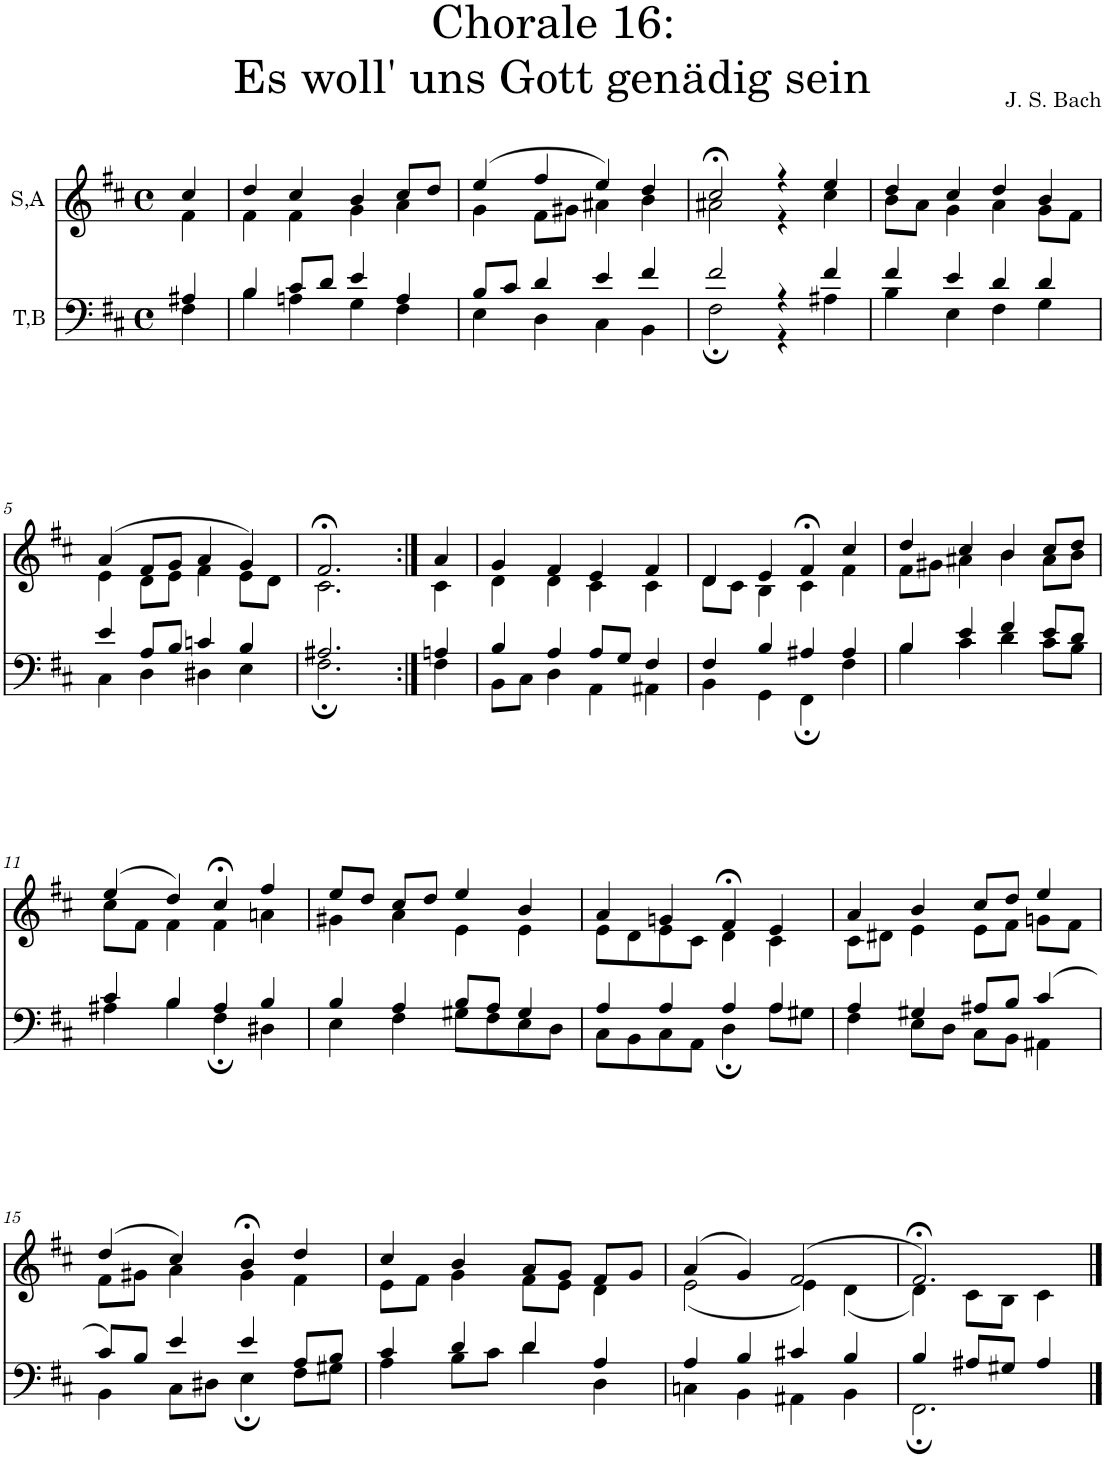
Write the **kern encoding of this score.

**kern	**kern
*part2	*part1
*staff2	*staff1
*I"T,B	*I"S,A
*clefF4	*clefG2
*k[f#c#]	*k[f#c#]
*M4/4	*M4/4
*met(c)	*met(c)
=	=
*^	*^
4A#X/	4F#\	4cc#/	4f#\
=1	=1	=1	=1
4B/	4B\	4dd/	4f#\
8c#/L	4An\	4cc#/	4f#\
8d/J	.	.	.
4e/	4G\	4b/	4g\
4A/	4F#\	8cc#/L	4a\
.	.	8dd/J	.
=2	=2	=2	=2
8B/L	4E\	(>4ee/	4g\
8c#/J	.	.	.
4d/	4D\	4ff#/	8f#\L
.	.	.	8g#X\J
4e/	4C#\	4ee/)	4a#X\
4f#/	4BB\	4dd/	4b\
=3	=3	=3	=3
2f#/	2F#;\	2cc#;</	2a#X\
4r	4r	4r	4r
4f#/	4A#X\	4ee/	4cc#\
=4	=4	=4	=4
4f#/	4B\	4dd/	8b\L
.	.	.	8a\J
4e/	4E\	4cc#/	4g\
4d/	4F#\	4dd/	4a\
4d/	4G\	4b/	8g\L
.	.	.	8f#\J
!!LO:LB:g=z	!!
=5	=5	=5	=5
4e/	4C#\	(>4a/	4e\
8A/L	4D\	8f#/L	8d\L
8B/J	.	8g/J	8e\J
4cn/	4D#X\	4a/	4f#\
4B/	4E\	4g/)	8e\L
.	.	.	8d\J
=283	=283	=283	=283
2.A#X/	2.F#;\	2.f#;</	2.c#\
=284:|!	=284:|!	=284:|!	=284:|!
4An/	4F#\	4a/	4c#\
=8	=8	=8	=8
4B/	8BB\L	4g/	4d\
.	8C#\J	.	.
4A/	4D\	4f#/	4d\
8A/L	4AA\	4e/	4c#\
8G/J	.	.	.
4F#/	4AA#X\	4f#/	4c#\
=9	=9	=9	=9
4F#/	4BB\	4d/	8d\L
.	.	.	8c#\J
4B/	4GG\	4e/	4B\
4A#X/	4FF#;\	4f#;</	4c#\
4A#/	4F#\	4cc#/	4f#\
=10	=10	=10	=10
4B/	4B\	4dd/	8f#\L
.	.	.	8g#X\J
4e/	4c#\	4cc#/	4a#X\
4f#/	4d\	4b/	4b\
8e/L	8c#\L	8cc#/L	8a#\L
8d/J	8B\J	8dd/J	8b\J
!!LO:LB:g=z	!!
=11	=11	=11	=11
4c#/	4A#X\	(>4ee/	8cc#\L
.	.	.	8f#\J
4B/	4B\	4dd/)	4f#\
4A#/	4F#;\	4cc#;</	4f#\
4B/	4D#X\	4ff#/	4an\
=12	=12	=12	=12
4B/	4E\	8ee/L	4g#X\
.	.	8dd/J	.
4A/	4F#\	8cc#/L	4a\
.	.	8dd/J	.
8B/L	8G#X\L	4ee/	4e\
8A/J	8F#\	.	.
4G#/	8E\	4b/	4e\
.	8D\J	.	.
=13	=13	=13	=13
4A/	8C#\L	4a/	8e\L
.	8BB\	.	8d\
4A/	8C#\	4gn/	8e\
.	8AA\J	.	8c#\J
4A/	4D;\	4f#;</	4d\
4A/	8A\L	4e/	4c#\
.	8G#X\J	.	.
=14	=14	=14	=14
4A/	4F#\	4a/	8c#\L
.	.	.	8d#X\J
4G#X/	8E\L	4b/	4e\
.	8D\J	.	.
8A#X/L	8C#\L	8cc#/L	8e\L
8B/J	8BB\J	8dd/J	8f#\J
(>4c#/	4AA#X\	4ee/	8gn\L
.	.	.	8f#\J
!!LO:LB:g=z	!!
=15	=15	=15	=15
8c#/L)	4BB\	(>4dd/	8f#\L
8B/J	.	.	8g#X\J
4e/	8C#\L	4cc#/)	4a\
.	8D#X\J	.	.
4e/	4E;\	4b;</	4g#\
8A/L	8F#\L	4dd/	4f#\
8B/J	8G#X\J	.	.
=16	=16	=16	=16
4c#/	4A\	4cc#/	8e\L
.	.	.	8f#\J
4d/	8B\L	4b/	4g\
.	8c#\J	.	.
4d/	4d\	8a/L	8f#\L
.	.	8g/J	8e\J
4A/	4D\	8f#/L	4d\
.	.	8g/J	.
=17	=17	=17	=17
4A/	4Cn\	(>4a/	(<2e\
4B/	4BB\	4g/)	.
4c#X/	4AA#X\	(>2f#/	4e\)
4B/	4BB\	.	(<4d\
=18	=18	=18	=18
4B/	2.FF#;\	2.f#;</)	4d\)
8A#X/L	.	.	8c#\L
8G#X/J	.	.	8B\J
4A#/	.	.	4c#\
*v	*v	*	*
*	*v	*v
==	==
*-	*-
